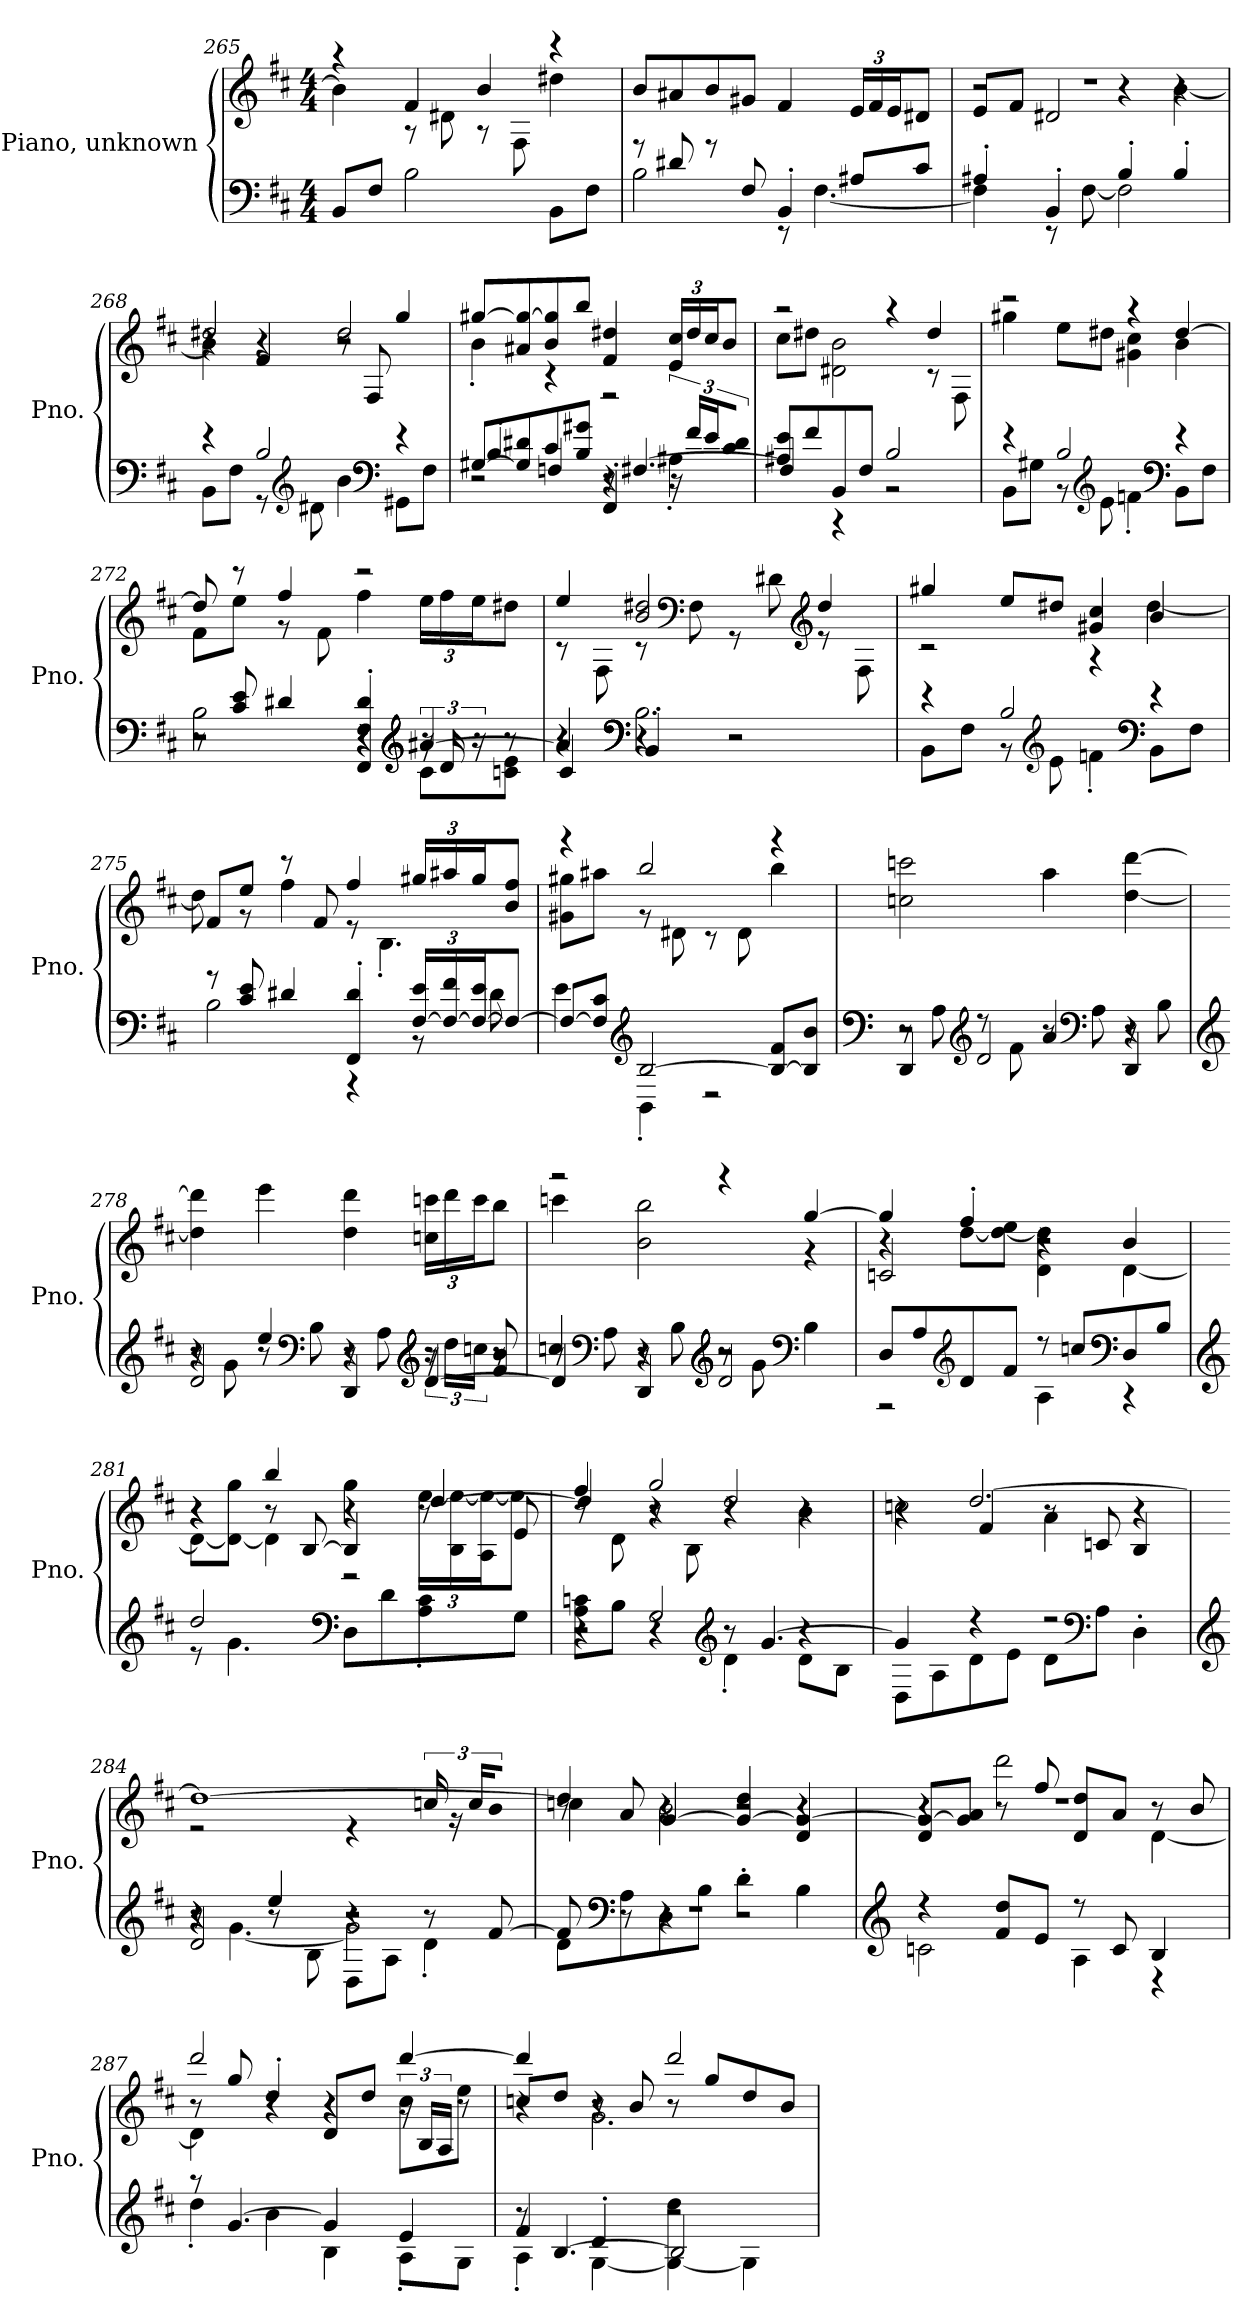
**kern	**kern
*part1	*part1
*staff2	*staff1
*I"Piano, unknown	*
*I'Pno.	*
*clefF4	*clefG2
*k[f#c#]	*k[f#c#]
*M4/4	*M4/4
=265	=265
*	*^
8BB/L	4r	4b\]
8F#/J	.	.
2B\	4f#/	8r
.	.	8d#X\
.	4b/	8r
.	.	8F#\
8BB\L	4r	4dd#X\
8F#\J	.	.
*	*v	*v
!!LO:LB:g=z
=266	=266
*^	*
8r	2B\	8b/L
8d#X/	.	8a#X/
8r	.	8b/
8F#/	.	8g#X/J
4BB'/	8r	4f#/
.	[4.F#\	.
*	*	*Xbrackettup
8A#X/L	.	24e/LL
.	.	24f#/
.	.	24e/J
8c#/J	.	8d#X/J
=267	=267	=267
*	*	*^
*	*	*	*^
4A#X'/	4F#\]	1r	2r	8e/L
.	.	.	.	8f#/J
4BB'/	8r	.	.	2d#X/
.	[8F#\	.	.	.
4B'/	2F#\]	.	4r	.
4B'/	.	.	[4b\	4r
=268	=268	=268	=268	=268
4r	8BB\L	2dd#X/	4b\]	4r
.	8F#\J	.	.	.
2B/	8r	.	4r	4f#/
*clefG2	*	*	*	*
.	8d#X\	.	.	.
.	4b\	2dd#/	2r	8r
.	.	.	.	8F#/
*clefF4	*	*	*	*
4r	8GG#X\L	.	.	4gg/
.	8F#\J	.	.	.
*	*	*	*v	*v
!!LO:LB:g=z
=269	=269	=269	=269
*	*^	*	*
[8G#X/L	2r	4B'/	[8gg#X/L	4b'\
8G#/] 8d#X/	.	.	8a#X/ 8gg#/_	.
8c#/	.	4Fn/	8b/ 8gg#/]	4r
8B/ 8g#X/J	.	.	8bb/J	.
4FF#'/	4r	8r	4f#/ 4dd#X/	2r
.	.	[4.F#X/	.	.
24r	4A#X'\	.	24e/ 24cc#/LL	.
24f#/LL	.	.	24dd#/	.
24e/J	.	.	24cc#/J	.
8c#/ 8d#/J	.	.	8b/J	.
*	*v	*v	*	*
=270	=270	=270	=270
8A#X/ 8e/L	4F#/]	2r	8cc#\L
8f#/	.	.	8dd#X\J
8BB/	4r	.	2d#X\ 2b\
8F#/J	.	.	.
2B/	2r	4r	.
.	.	4dd#/	8r
.	.	.	8F#\
=271	=271	=271	=271
4r	8BB\L	2r	4gg#X\
.	8G#X\J	.	.
2B/	8r	.	8ee\L
*clefG2	*	*	*
.	8e\	.	8dd#X\J
.	4fn'\	4r	4g#X\ 4cc#\
*clefF4	*	*	*
4r	8BB\L	[4dd#/	4b\
.	8F#\J	.	.
!!LO:LB:g=z	!!
=272	=272	=272	=272
*	*^	*	*
2r	2B\	8r	8dd#/]	8f#\L
.	.	8c#/ 8e/	8r	8ee\J
.	.	4d#X/	4ff#/	8r
.	.	.	.	8f#\
4r	4r	4FF#/' 4F#/' 4d#/'	2r	4ff#\
*clefG2	*	*	*	*
[4a#X/	8c#\L	24r	.	24ee\LL
.	.	24d#/	.	24ff#\
.	.	24r	.	24ee\J
.	8cn\ 8e\J	8r	.	8dd#X\J
=273	=273	=273	=273	=273
4a#/]	4r	4c#/	4ee/	8r
.	.	.	.	8F#\
*clefF4	*	*	*	*
4r	2.B\	4BB'/	2b/ 2dd#X/	8r
*	*	*	*clefF4	*
.	.	.	.	8F#\
2r	.	2r	.	8r
.	.	.	.	8d#X\
*	*	*	*clefG2	*
.	.	.	4dd#/	8r
.	.	.	.	8F#\
*	*v	*v	*	*
=274	=274	=274	=274
4r	8BB\L	4gg#X/	2r
.	8F#\J	.	.
2B/	8r	8ee/L	.
*clefG2	*	*	*
.	8e\	8dd#X/J	.
.	4fn'\	4g#X/ 4cc#/	4r
*clefF4	*	*	*
4r	8BB\L	4b/	[4dd#\
.	8F#\J	.	.
!!LO:LB:g=z	!!
=275	=275	=275	=275
8r	2B\	8f#/L	8dd#\]
8c#/ 8e/	.	8ee/J	8r
4d#X/	.	8r	4ff#\
.	.	8f#/	.
4FF#/' 4d#/'	4r	4ff#/	8r
.	.	.	4.B'\
*Xbrackettup	*	*	*
[24F#/ 24e/LL	8r	24gg#X/LL	.
24F#/_ 24f#/	.	24aa#X/	.
24F#/_ 24e/J	.	24gg#/J	.
8F#/J_	8d#\	8b/ 8ff#/J	.
=276	=276	=276	=276
8F#/L_	4e\	4r	8g#X\ 8gg#X\L
8F#/] 8c#/J	.	.	8aa#X\J
*clefG2	*	*	*
[2B/	4BB'\	2bb/	8r
.	.	.	8d#X\
.	2r	.	8r
.	.	.	8d#\
8B/_ 8f#/L	.	4r	4bb\
8B/] 8b/J	.	.	.
*v	*v	*	*
*	*v	*v
=277	=277
*clefF4	*
*^	*
*	*^	*
2r	8r	4DD/	2ccn\ 2cccn\
.	8A\	.	.
*clefG2	*	*	*
.	8r	2d/	.
.	8f#\	.	.
4a/	8r	.	4aa\
*clefF4	*	*	*
.	8A\	.	.
4r	8r	4DD/	[4dd\ [4ddd\
.	8B\	.	.
!!LO:LB:g=z
=278	=278	=278	=278
*clefG2	*	*	*
4r	8r	2d/	4dd\] 4ddd\]
.	8g\	.	.
4ee/	8r	.	4eee\
*clefF4	*	*	*
.	8B\	.	.
4r	8r	4DD/	4dd\ 4ddd\
.	8A\	.	.
*clefG2	*	*	*
*	*brackettup	*	*
[4d/	24r	8r	24ccn\ 24cccn\LL
.	24dd\LL	.	24ddd\
.	24ccn\JJ	.	24ccc\J
.	8r	8f#/ 8b/	8bb\J
=279	=279	=279	=279
*	*	*	*^
4d/]	8r	4ccn/	2r	4cccn\
*clefF4	*	*	*	*
.	8A\	.	.	.
4r	8r	4DD/	.	2b\ 2bb\
.	8B\	.	.	.
*clefG2	*	*	*	*
2r	8r	2d/	4r	.
.	8g\	.	.	.
*clefF4	*	*	*	*
.	4B\	.	[4gg/	4r
*	*v	*v	*	*
=280	=280	=280	=280
*	*	*	*^
8D/L	2r	4gg/]	4r	2cn/
8A/	.	.	.	.
*clefG2	*	*	*	*
8d/	.	4ff#'/	[8dd\L	.
8f#/J	.	.	8dd\_ 8ee\J	.
8r	4A\	4r	4d\ 4dd\]	2r
8ccn/L	.	.	.	.
*clefF4	*	*	*	*
8D/	4r	4b/	[4d\	.
8B/J	.	.	.	.
!!LO:PB:g=z	!!	!!
=281	=281	=281	=281	=281
*clefG2	*	*	*	*
2dd/	8r	4r	8d\L_	4r
.	4.g\	.	8d\_ 8gg\J	.
.	.	4bb/	4d\]	8r
.	.	.	.	[8B/
*clefF4	*	*	*	*
2r	8D\L	4r	4gg\	4B/]
.	8d\	.	.	.
.	8A\' 8c#\'	8r	[24ee\LL	[4dd/
.	.	.	24B\ 24ee\_	.
.	.	.	24A\ 24ee\_J	.
.	8G\J	8e/	8ee\J]	.
=282	=282	=282	=282	=282
*	*^	*	*	*
2r	8A\ 8cn\L	4r	4ff#/	8r	4dd/]
.	8B\J	.	.	8d\	.
.	4r	2G/	2gg/	8r	4r
.	.	.	.	8B\	.
*clefG2	*	*	*	*	*
8r	4d'\	.	.	4r	2dd/
[4.g/	.	.	.	.	.
.	8d\L	4r	4r	4b\	.
.	8B\J	.	.	.	.
*	*v	*v	*	*	*
=283	=283	=283	=283	=283
4g/]	8D\L	4r	2ccn\	4r
.	8A\	.	.	.
4r	8d\	[2.dd/	.	4f#/
.	8e\J	.	.	.
2r	8d\L	.	4a\	8r
*clefF4	*	*	*	*
.	8A\J	.	.	8cn/
.	4D'\	.	4r	4B/
*v	*v	*	*	*
*	*v	*v	*v
!!LO:LB:g=z
=284	=284
*clefG2	*
*^	*^
*	*^	*	*
*	*	*^	*	*
4r	8r	2d/	4r	1dd_	2r
.	[4.g\	.	.	.	.
4ee/	.	.	8r	.	.
.	.	.	8B\	.	.
2r	2g\]	4r	8D\L	.	4r
.	.	.	8A\J	.	.
*	*	*	*	*	*brackettup
.	.	8r	4d'\	.	24ccn/
.	.	.	.	.	24r
.	.	.	.	.	24cc/KL
.	.	[8f#/	.	.	8b/J
*	*	*v	*v	*	*
=285	=285	=285	=285	=285
*	*	*	*	*^
1r	8f#/]	8d\L	4dd/]	4ccn\	8r
*clefF4	*	*	*	*	*
.	8r	8A\	.	.	8a/
.	4r	8D\	4r	2b\	[4g/
.	.	8B\J	.	.	.
.	2r	4d'\	2r	.	4g/_ 4dd/
.	.	4B\	.	4r	4d/ 4g/_
*v	*v	*v	*	*	*
=286	=286	=286	=286
*clefG2	*	*	*
*^	*	*	*
4r	2cn\	1r	4r	8d/ 8g/_L
.	.	.	.	8g/] 8a/J
8f#/ 8dd/L	.	.	2ddd\	8r
8e/J	.	.	.	8ff#/
8r	4A\	.	.	8d/ 8dd/L
8c/	.	.	.	8a/J
4B/	4r	.	[4d\	8r
.	.	.	.	8b/
!!LO:LB:g=z	!!	!!
=287	=287	=287	=287	=287
8r	4dd'\	2ddd/	4d\]	8r
[4.g/	.	.	.	8gg/
.	4b\	.	4r	4dd'/
4g/]	4B\	4r	4r	8d/L
.	.	.	.	8dd/J
4e/	8A'\L	[4ddd/	8cc#\L	24r
.	.	.	.	24B/LL
.	.	.	.	24A/JJ
.	8G\J	.	8ee\J	8r
=288	=288	=288	=288	=288
*	*^	*	*	*
4f#/	4A'\	8r	4ddd/]	4r	8ccn/L
.	.	[4.B/	.	.	8dd/J
4d'/	[4G\	.	4r	2.g\	8r
.	.	.	.	.	8b/
2r	4G\_ 4dd\	2B/]	2ddd/	.	8r
.	.	.	.	.	8gg/L
.	4G\]	.	.	.	8dd/
.	.	.	.	.	8b/J
*v	*v	*v	*	*	*
*	*v	*v	*v
=	=
*-	*-
